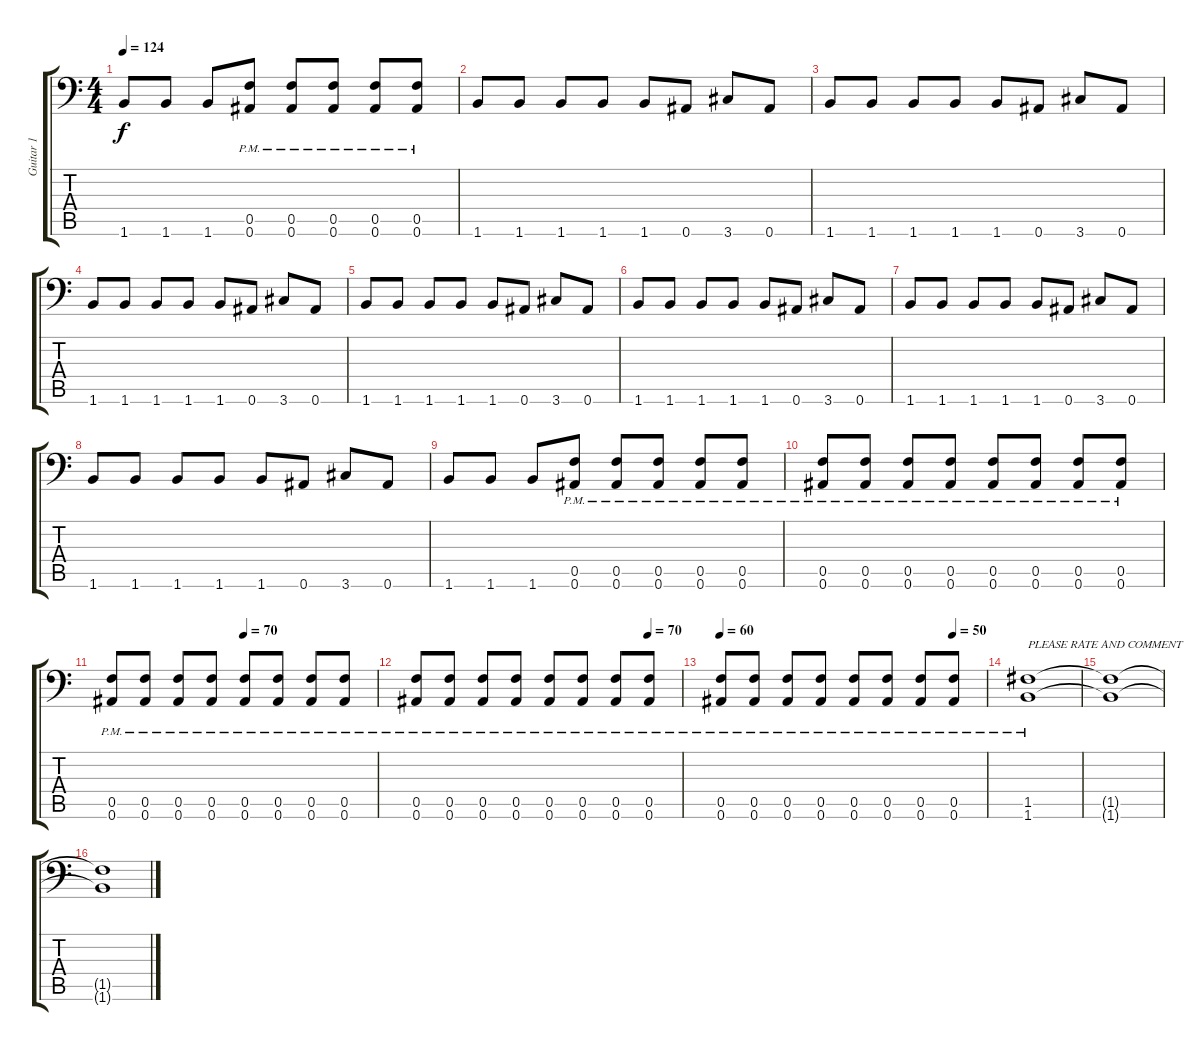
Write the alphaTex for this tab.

\track ("Guitar 1" "Guitar 1") {instrument distortionguitar}
\staff {score tabs}
\tuning (C4 G3 Eb3 Bb2 F2 Bb1) {hide}
\ts (4 4)
\tempo 124
\clef f4
\ks c
1.6.8{dy f} 1.6.8 1.6.8 (0.5{pm} 0.6{pm}).8 (0.5{pm} 0.6{pm}).8 (0.5{pm} 0.6{pm}).8 (0.5{pm} 0.6{pm}).8 (0.5{pm} 0.6{pm}).8 |
1.6.8 1.6.8 1.6.8 1.6.8 1.6.8 0.6.8 3.6.8 0.6.8 |
1.6.8 1.6.8 1.6.8 1.6.8 1.6.8 0.6.8 3.6.8 0.6.8 |
1.6.8 1.6.8 1.6.8 1.6.8 1.6.8 0.6.8 3.6.8 0.6.8 |
1.6.8 1.6.8 1.6.8 1.6.8 1.6.8 0.6.8 3.6.8 0.6.8 |
1.6.8 1.6.8 1.6.8 1.6.8 1.6.8 0.6.8 3.6.8 0.6.8 |
1.6.8 1.6.8 1.6.8 1.6.8 1.6.8 0.6.8 3.6.8 0.6.8 |
1.6.8 1.6.8 1.6.8 1.6.8 1.6.8 0.6.8 3.6.8 0.6.8 |
1.6.8 1.6.8 1.6.8 (0.5{pm} 0.6{pm}).8 (0.5{pm} 0.6{pm}).8 (0.5{pm} 0.6{pm}).8 (0.5{pm} 0.6{pm}).8 (0.5{pm} 0.6{pm}).8 |
(0.5{pm} 0.6{pm}).8 (0.5{pm} 0.6{pm}).8 (0.5{pm} 0.6{pm}).8 (0.5{pm} 0.6{pm}).8 (0.5{pm} 0.6{pm}).8 (0.5{pm} 0.6{pm}).8 (0.5{pm} 0.6{pm}).8 (0.5{pm} 0.6{pm}).8 |
\tempo (70 0.5)
(0.5{pm} 0.6{pm}).8 (0.5{pm} 0.6{pm}).8 (0.5{pm} 0.6{pm}).8 (0.5{pm} 0.6{pm}).8 (0.5{pm} 0.6{pm}).8 (0.5{pm} 0.6{pm}).8 (0.5{pm} 0.6{pm}).8 (0.5{pm} 0.6{pm}).8 |
\tempo (70 0.875)
(0.5{pm} 0.6{pm}).8 (0.5{pm} 0.6{pm}).8 (0.5{pm} 0.6{pm}).8 (0.5{pm} 0.6{pm}).8 (0.5{pm} 0.6{pm}).8 (0.5{pm} 0.6{pm}).8 (0.5{pm} 0.6{pm}).8 (0.5{pm} 0.6{pm}).8 |
\tempo 60
\tempo (50 0.875)
(0.5{pm} 0.6{pm}).8 (0.5{pm} 0.6{pm}).8 (0.5{pm} 0.6{pm}).8 (0.5{pm} 0.6{pm}).8 (0.5{pm} 0.6{pm}).8 (0.5{pm} 0.6{pm}).8 (0.5{pm} 0.6{pm}).8 (0.5{pm} 0.6{pm}).8 |
(1.5{pm} 1.6{pm}).1{txt "PLEASE RATE AND COMMENT" volume 0} |
(1.5{t} 1.6{t}).1 |
(1.5{t} 1.6{t}).1
